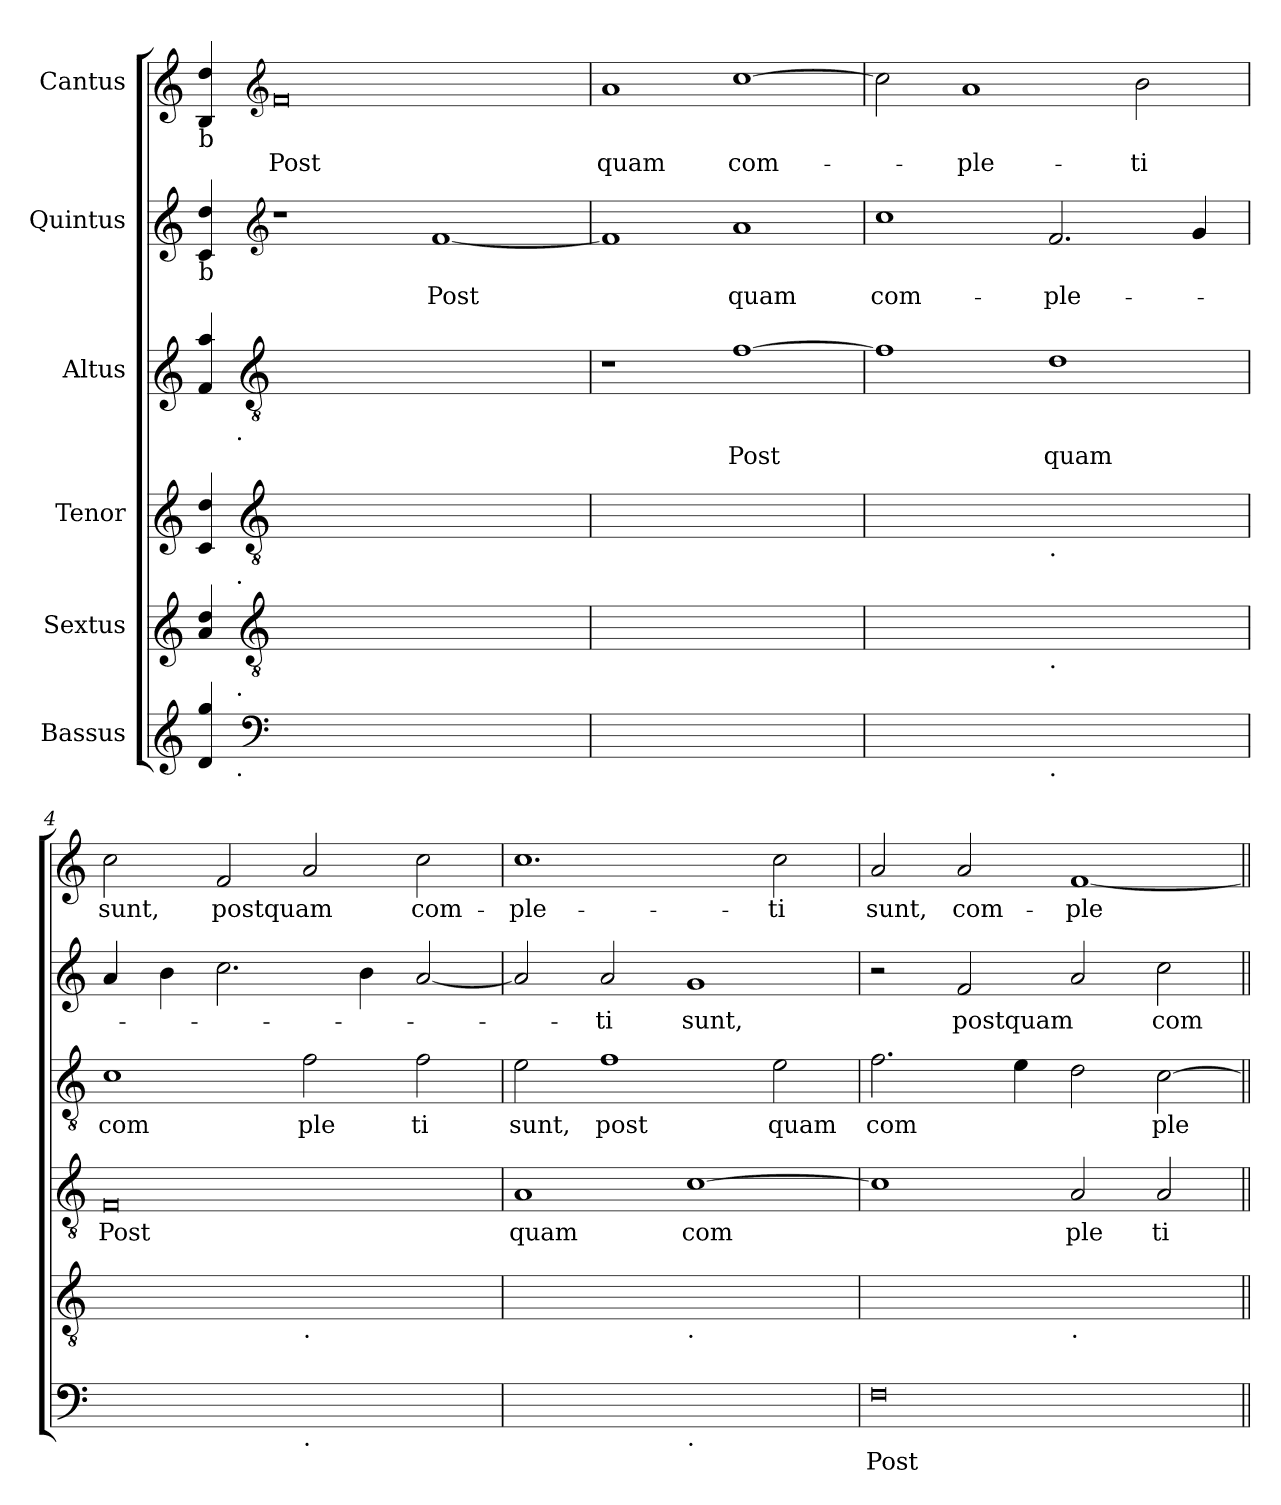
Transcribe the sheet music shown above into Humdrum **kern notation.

**kern	**text	**kern	**kern	**text	**kern	**text	**kern	**text	**kern	**text
*part6	*part6	*part5	*part4	*part4	*part3	*part3	*part2	*part2	*part1	*part1
*staff6	*staff6	*staff5	*staff4	*staff4	*staff3	*staff3	*staff2	*staff2	*staff1	*staff1
*I"Bassus	*	*I"Sextus	*I"Tenor	*	*I"Altus	*	*I"Quintus	*	*I"Cantus	*
*clefG2	*	*clefG2	*clefG2	*	*clefG2	*	*clefG2	*	*clefG2	*
*k[]	*	*k[]	*k[]	*	*k[]	*	*k[]	*	*k[]	*
=1	=1	=1	=1	=1	=1	=1	=1	=1	=1	=1
!	!	!	!	!	!	!	!	!	!LO:TX:b:t=b	!
!	!	!	!	!	!	!	!LO:TX:b:t=b	!	!	!
!	!	!	!	!	!LO:TX:b:t=b	!	!	!	!	!
!	!	!	!LO:TX:b:t=b	!	!	!	!	!	!	!
!	!	!LO:TX:b:t=b	!	!	!	!	!	!	!	!
!LO:TX:b:t=b	!	!	!	!	!	!	!	!	!	!
*^	*	*^	*^	*	*^	*	*	*	*	*
4d/ 4gg/	8ryy	.	4a/ 4dd/	8ryy	4c/ 4dd/	8ryy	.	4f/ 4aa/	8ryy	.	4c/ 4dd/	.	4B/ 4dd/	.
!	!	!	!	!	!	!	!	!	!LO:TX:b:t=.	!	!	!	!	!
!	!	!	!	!	!	!LO:TX:b:t=.	!	!	!	!	!	!	!	!
!	!	!	!	!LO:TX:b:t=.	!	!	!	!	!	!	!	!	!	!
!	!LO:TX:b:t=.	!	!	!	!	!	!	!	!	!	!	!	!	!
.	1ryy	.	.	1ryy	.	1ryy	.	.	1ryy	.	.	.	.	.
*clefF4	*	*	*clefGv2	*	*clefGv2	*	*	*clefGv2	*	*	*clefG2	*	*clefG2	*
!	!	!	!	!	!	!	!	!	!	!	!	!	!	!LO:LY:b
1ryy	.	.	1ryy	.	1ryy	.	.	1ryy	.	.	1r	.	0f	Post
.	1ryy	.	.	1ryy	.	1ryy	.	.	1ryy	.	.	.	.	.
!	!	!	!	!	!	!	!	!	!	!	!	!LO:LY:b	!	!
1ryy	.	.	1ryy	.	1ryy	.	.	1ryy	.	.	[<1f	Post	.	.
.	8ryy	.	.	8ryy	.	8ryy	.	.	8ryy	.	.	.	.	.
=2	=2	=2	=2	=2	=2	=2	=2	=2	=2	=2	=2	=2	=2	=2
!	!	!	!	!	!	!	!	!	!	!	!	!	!	!LO:LY:b
*v	*v	*	*	*	*v	*v	*	*v	*v	*	*	*	*	*
*	*	*v	*v	*	*	*	*	*	*	*	*
1ryy	.	1ryy	1ryy	.	1r	.	1f]	.	1a	-quam
!	!	!	!	!	!	!LO:LY:b	!	!LO:LY:b	!	!LO:LY:b
1ryy	.	1ryy	1ryy	.	[>1f	Post	1a	-quam	[>1cc	com-
=3	=3	=3	=3	=3	=3	=3	=3	=3	=3	=3
!	!	!	!	!	!	!	!	!LO:LY:b	!	!
1ryy	.	1ryy	1ryy	.	1f]	.	1cc	com-	2cc\]	.
!	!	!	!	!	!	!	!	!	!	!LO:LY:b
.	.	.	.	.	.	.	.	.	1a	-ple-
!	!	!	!LO:TX:b:t=.	!	!	!	!	!	!	!
!	!	!LO:TX:b:t=.	!	!	!	!	!	!	!	!
!LO:TX:b:t=.	!	!	!	!	!	!	!	!	!	!
!	!	!	!	!	!	!LO:LY:b	!	!LO:LY:b	!	!
1ryy	.	1ryy	1ryy	.	1d	quam	2.f/	-ple-	.	.
!	!	!	!	!	!	!	!	!	!	!LO:LY:b
.	.	.	.	.	.	.	.	.	2b\	-ti
.	.	.	.	.	.	.	4g/	.	.	.
=4	=4	=4	=4	=4	=4	=4	=4	=4	=4	=4
!	!	!	!	!LO:LY:b	!	!LO:LY:b	!	!	!	!LO:LY:b
1ryy	.	1ryy	0F	Post	1c	com	4a/	.	2cc\	sunt,
.	.	.	.	.	.	.	4b\	.	.	.
!	!	!	!	!	!	!	!	!	!	!LO:LY:b
.	.	.	.	.	.	.	2.cc\	.	2f/	postquam
!	!	!LO:TX:b:t=.	!	!	!	!	!	!	!	!
!LO:TX:b:t=.	!	!	!	!	!	!	!	!	!	!
!	!	!	!	!	!	!LO:LY:b	!	!	!	!
1ryy	.	1ryy	.	.	2f\	ple	.	.	2a/	.
.	.	.	.	.	.	.	4b\	.	.	.
!	!	!	!	!	!	!LO:LY:b	!	!	!	!LO:LY:b
.	.	.	.	.	2f\	ti	[<2a/	.	2cc\	com-
=5	=5	=5	=5	=5	=5	=5	=5	=5	=5	=5
!	!	!	!	!LO:LY:b	!	!LO:LY:b	!	!	!	!LO:LY:b
1ryy	.	1ryy	1A	quam	2e\	sunt,	2a/]	.	1.cc	-ple-
!	!	!	!	!	!	!LO:LY:b	!	!LO:LY:b	!	!
.	.	.	.	.	1f	post	2a/	-ti	.	.
!	!	!LO:TX:b:t=.	!	!	!	!	!	!	!	!
!LO:TX:b:t=.	!	!	!	!	!	!	!	!	!	!
!	!	!	!	!LO:LY:b	!	!	!	!LO:LY:b	!	!
1ryy	.	1ryy	[>1c	com	.	.	1g	sunt,	.	.
!	!	!	!	!	!	!LO:LY:b	!	!	!	!LO:LY:b
.	.	.	.	.	2e\	quam	.	.	2cc\	-ti
=6	=6	=6	=6	=6	=6	=6	=6	=6	=6	=6
!	!LO:LY:b	!	!	!	!	!LO:LY:b	!	!	!	!LO:LY:b
0F	Post	1ryy	1c]	.	2.f\	com	2r	.	2a/	sunt,
!	!	!	!	!	!	!	!	!LO:LY:b	!	!LO:LY:b
.	.	.	.	.	.	.	2f/	postquam	2a/	com-
.	.	.	.	.	4e\	.	.	.	.	.
!	!	!LO:TX:b:t=.	!	!	!	!	!	!	!	!
!	!	!	!	!LO:LY:b	!	!	!	!	!	!LO:LY:b
.	.	1ryy	2A/	ple	2d\	.	2a/	.	[>1f	-ple-
!	!	!	!	!LO:LY:b	!	!LO:LY:b	!	!LO:LY:b	!	!
.	.	.	2A/	ti	[<2c\	ple	2cc\	com-	.	.
=||	=||	=||	=||	=||	=||	=||	=||	=||	=||	=||
*-	*-	*-	*-	*-	*-	*-	*-	*-	*-	*-
